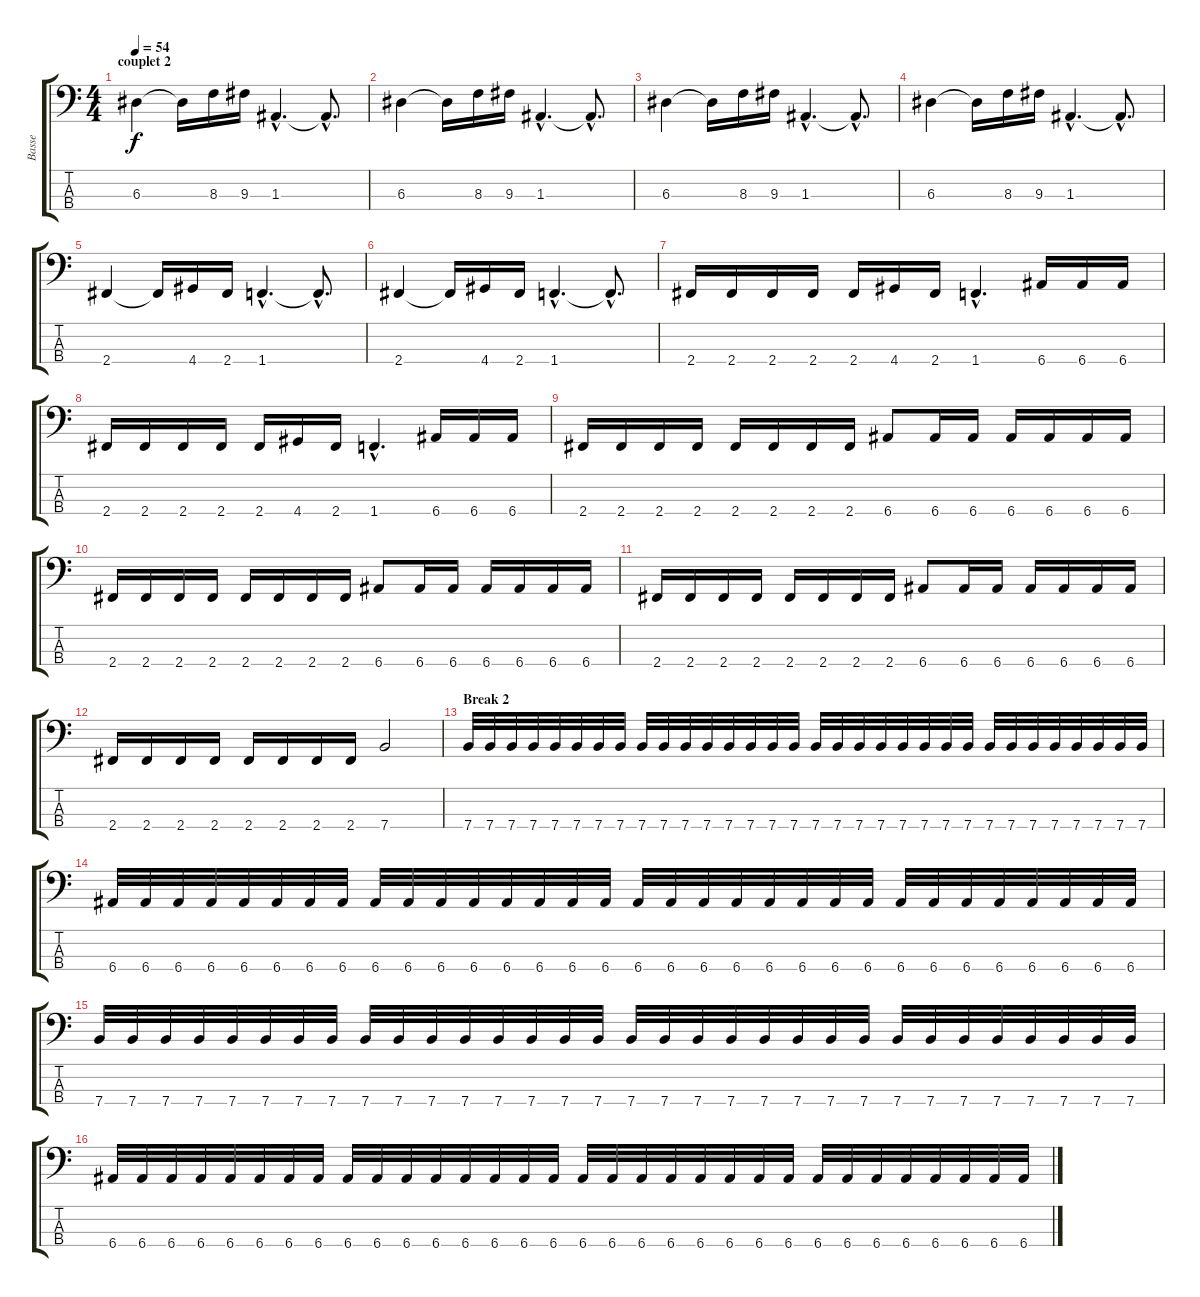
\track ("Basse" "Basse") {instrument electricbassfinger}
\staff {score tabs}
\tuning (G2 D2 A1 E1) {hide}
\ts (4 4)
\section ("" "couplet 2")
\tempo 54
\clef f4
\ks c
6.3.4{dy f} 6.3{t}.16 8.3.16 9.3.16 1.3{hac}.4{d} 1.3{hac t}.8{d} |
6.3.4 6.3{t}.16 8.3.16 9.3.16 1.3{hac}.4{d} 1.3{hac t}.8{d} |
6.3.4 6.3{t}.16 8.3.16 9.3.16 1.3{hac}.4{d} 1.3{hac t}.8{d} |
6.3.4 6.3{t}.16 8.3.16 9.3.16 1.3{hac}.4{d} 1.3{hac t}.8{d} |
2.4.4 2.4{t}.16 4.4.16 2.4.16 1.4{hac}.4{d} 1.4{hac t}.8{d} |
2.4.4 2.4{t}.16 4.4.16 2.4.16 1.4{hac}.4{d} 1.4{hac t}.8{d} |
2.4.16 2.4.16 2.4.16 2.4.16 2.4.16 4.4.16 2.4.16 1.4{hac}.4{d} 6.4.16 6.4.16 6.4.16 |
2.4.16 2.4.16 2.4.16 2.4.16 2.4.16 4.4.16 2.4.16 1.4{hac}.4{d} 6.4.16 6.4.16 6.4.16 |
2.4.16 2.4.16 2.4.16 2.4.16 2.4.16 2.4.16 2.4.16 2.4.16 6.4.8 6.4.16 6.4.16 6.4.16 6.4.16 6.4.16 6.4.16 |
2.4.16 2.4.16 2.4.16 2.4.16 2.4.16 2.4.16 2.4.16 2.4.16 6.4.8 6.4.16 6.4.16 6.4.16 6.4.16 6.4.16 6.4.16 |
2.4.16 2.4.16 2.4.16 2.4.16 2.4.16 2.4.16 2.4.16 2.4.16 6.4.8 6.4.16 6.4.16 6.4.16 6.4.16 6.4.16 6.4.16 |
2.4.16 2.4.16 2.4.16 2.4.16 2.4.16 2.4.16 2.4.16 2.4.16 7.4.2 |
\section ("" "Break 2")
7.4.32 7.4.32 7.4.32 7.4.32 7.4.32 7.4.32 7.4.32 7.4.32 7.4.32 7.4.32 7.4.32 7.4.32 7.4.32 7.4.32 7.4.32 7.4.32 7.4.32 7.4.32 7.4.32 7.4.32 7.4.32 7.4.32 7.4.32 7.4.32 7.4.32 7.4.32 7.4.32 7.4.32 7.4.32 7.4.32 7.4.32 7.4.32 |
6.4.32 6.4.32 6.4.32 6.4.32 6.4.32 6.4.32 6.4.32 6.4.32 6.4.32 6.4.32 6.4.32 6.4.32 6.4.32 6.4.32 6.4.32 6.4.32 6.4.32 6.4.32 6.4.32 6.4.32 6.4.32 6.4.32 6.4.32 6.4.32 6.4.32 6.4.32 6.4.32 6.4.32 6.4.32 6.4.32 6.4.32 6.4.32 |
7.4.32 7.4.32 7.4.32 7.4.32 7.4.32 7.4.32 7.4.32 7.4.32 7.4.32 7.4.32 7.4.32 7.4.32 7.4.32 7.4.32 7.4.32 7.4.32 7.4.32 7.4.32 7.4.32 7.4.32 7.4.32 7.4.32 7.4.32 7.4.32 7.4.32 7.4.32 7.4.32 7.4.32 7.4.32 7.4.32 7.4.32 7.4.32 |
6.4.32 6.4.32 6.4.32 6.4.32 6.4.32 6.4.32 6.4.32 6.4.32 6.4.32 6.4.32 6.4.32 6.4.32 6.4.32 6.4.32 6.4.32 6.4.32 6.4.32 6.4.32 6.4.32 6.4.32 6.4.32 6.4.32 6.4.32 6.4.32 6.4.32 6.4.32 6.4.32 6.4.32 6.4.32 6.4.32 6.4.32 6.4.32
